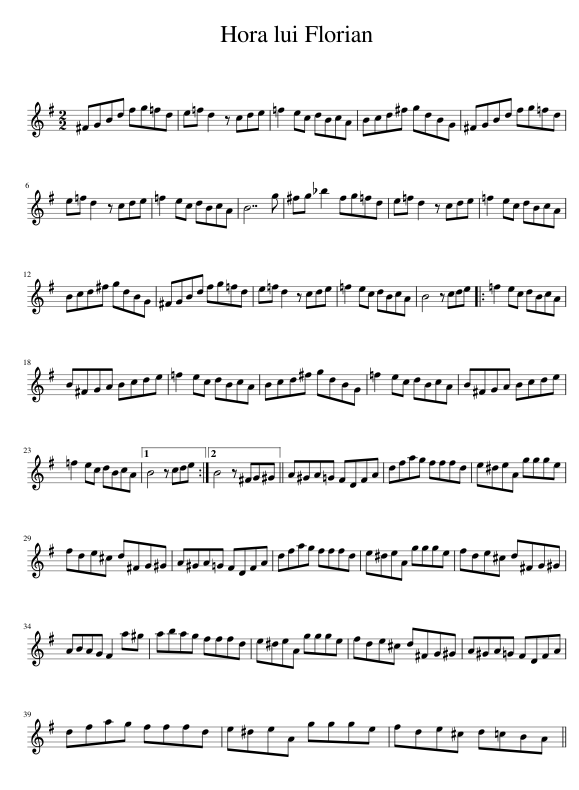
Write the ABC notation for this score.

X:1
L:1/8
M:2/2
I:linebreak $
K:G
V:1 treble
V:1
 ^FGBd fg=fd | e=f d2 z cde | =f2 ec dBcA | Bcd^f gdBG | ^FGBd fg=fd |$ %5
 e=f d2 z cde | =f2 ec dBcA | B7 g | ^fg _b2 fg=fd | e=f d2 z cde | %10
 =f2 ec dBcA |$ Bcd^f gdBG | ^FGBd fg=fd | e=f d2 z cde | =f2 ec dBcA | %15
 B4 z cde |: =f2 ec dBcA |$ B^FGA Bcde | =f2 ec dBcA | Bcd^f gdBG | %20
 =f2 ec dBcA | B^FGA Bcde |$ =f2 ec dBcA |1 B4 z cde :|2 B4 z ^FG^G || %25
 A^GA=G FDFA | dfag fffd | e^deA ggge |$ fde^c d^FG^G | A^GA=G FDFA | %30
 dfag fffd | e^deA ggge | fde^c d^FG^G |$ ABAG F2 a^g | abag fffd | %35
 e^deA ggge | fde^c d^FG^G | A^GA=G FDFA |$ dfag fffd | e^deA ggge | %40
 fde^c d=cBA || %41
